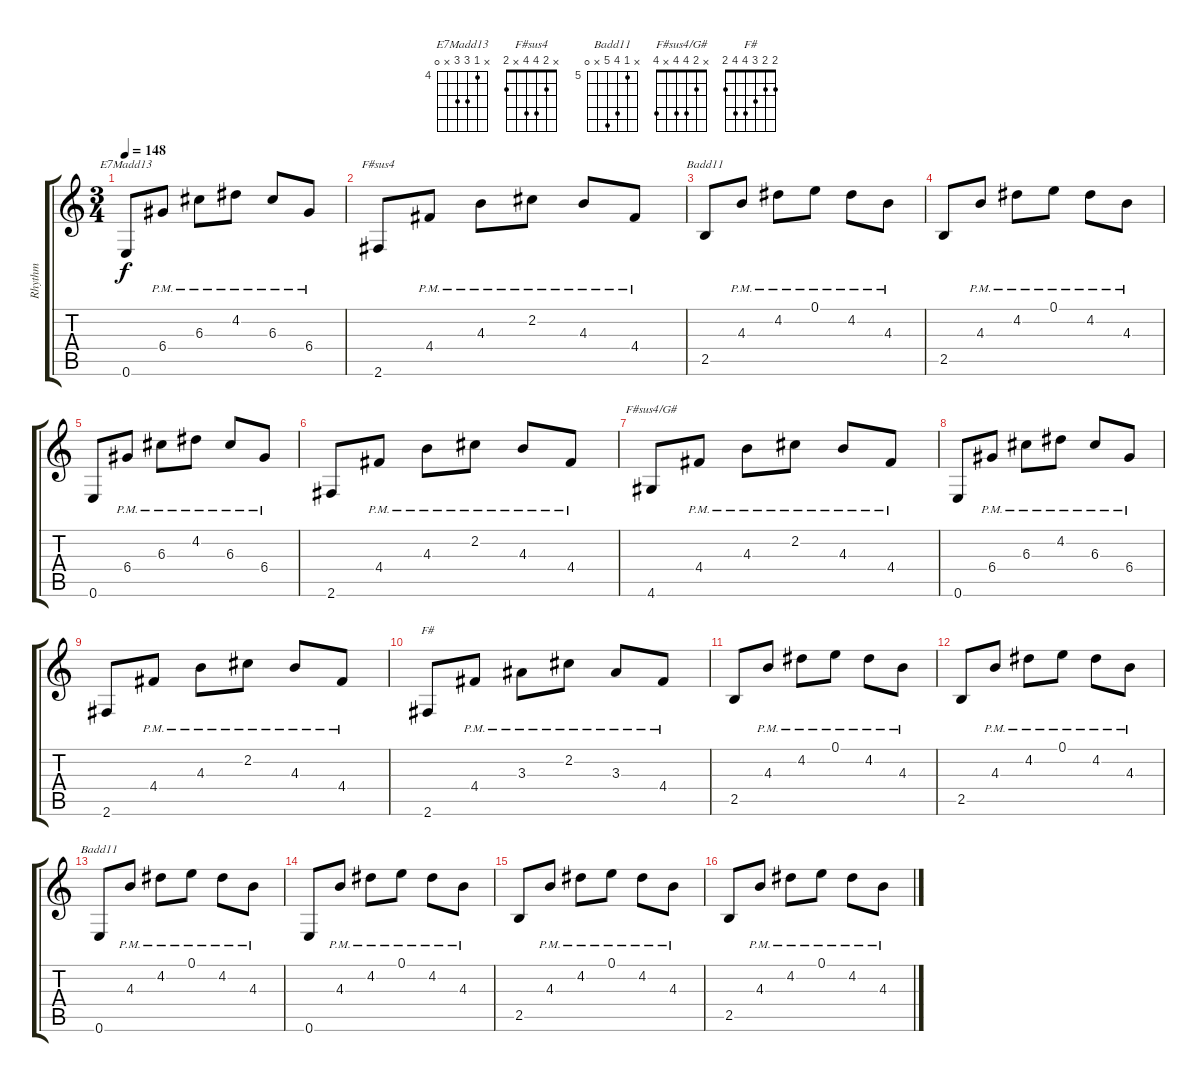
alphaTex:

\track ("Rhythm" "Rhythm") {instrument acousticguitarnylon}
\staff {score tabs}
\tuning (E4 B3 G3 D3 A2 E2) {hide}
\chord ("E7Madd13" x 4 6 6 x 0) {firstfret 4}
\chord ("F#sus4" x 2 4 4 x 2)
\chord ("Badd11" x 5 8 9 x 7) {firstfret 5}
\chord ("F#sus4/G#" x 2 4 4 x 4)
\chord ("F#" 2 2 3 4 4 2)
\chord ("Badd11" x 5 8 9 x 0) {firstfret 5}
\ts (3 4)
\tempo 148
\clef g2
\ks c
0.6.8{ch "E7Madd13" dy f} 6.4{pm}.8 6.3{pm}.8 4.2{pm}.8 6.3{pm}.8 6.4{pm}.8 |
2.6.8{ch "F#sus4"} 4.4{pm}.8 4.3{pm}.8 2.2{pm}.8 4.3{pm}.8 4.4{pm}.8 |
2.5.8{ch "Badd11"} 4.3{pm}.8 4.2{pm}.8 0.1{pm}.8 4.2{pm}.8 4.3{pm}.8 |
2.5.8 4.3{pm}.8 4.2{pm}.8 0.1{pm}.8 4.2{pm}.8 4.3{pm}.8 |
0.6.8 6.4{pm}.8 6.3{pm}.8 4.2{pm}.8 6.3{pm}.8 6.4{pm}.8 |
2.6.8 4.4{pm}.8 4.3{pm}.8 2.2{pm}.8 4.3{pm}.8 4.4{pm}.8 |
4.6.8{ch "F#sus4/G#"} 4.4{pm}.8 4.3{pm}.8 2.2{pm}.8 4.3{pm}.8 4.4{pm}.8 |
0.6.8 6.4{pm}.8 6.3{pm}.8 4.2{pm}.8 6.3{pm}.8 6.4{pm}.8 |
2.6.8 4.4{pm}.8 4.3{pm}.8 2.2{pm}.8 4.3{pm}.8 4.4{pm}.8 |
2.6.8{ch "F#"} 4.4{pm}.8 3.3{pm}.8 2.2{pm}.8 3.3{pm}.8 4.4{pm}.8 |
2.5.8 4.3{pm}.8 4.2{pm}.8 0.1{pm}.8 4.2{pm}.8 4.3{pm}.8 |
2.5.8 4.3{pm}.8 4.2{pm}.8 0.1{pm}.8 4.2{pm}.8 4.3{pm}.8 |
0.6.8{ch "Badd11"} 4.3{pm}.8 4.2{pm}.8 0.1{pm}.8 4.2{pm}.8 4.3{pm}.8 |
0.6.8 4.3{pm}.8 4.2{pm}.8 0.1{pm}.8 4.2{pm}.8 4.3{pm}.8 |
2.5.8 4.3{pm}.8 4.2{pm}.8 0.1{pm}.8 4.2{pm}.8 4.3{pm}.8 |
2.5.8 4.3{pm}.8 4.2{pm}.8 0.1{pm}.8 4.2{pm}.8 4.3{pm}.8
